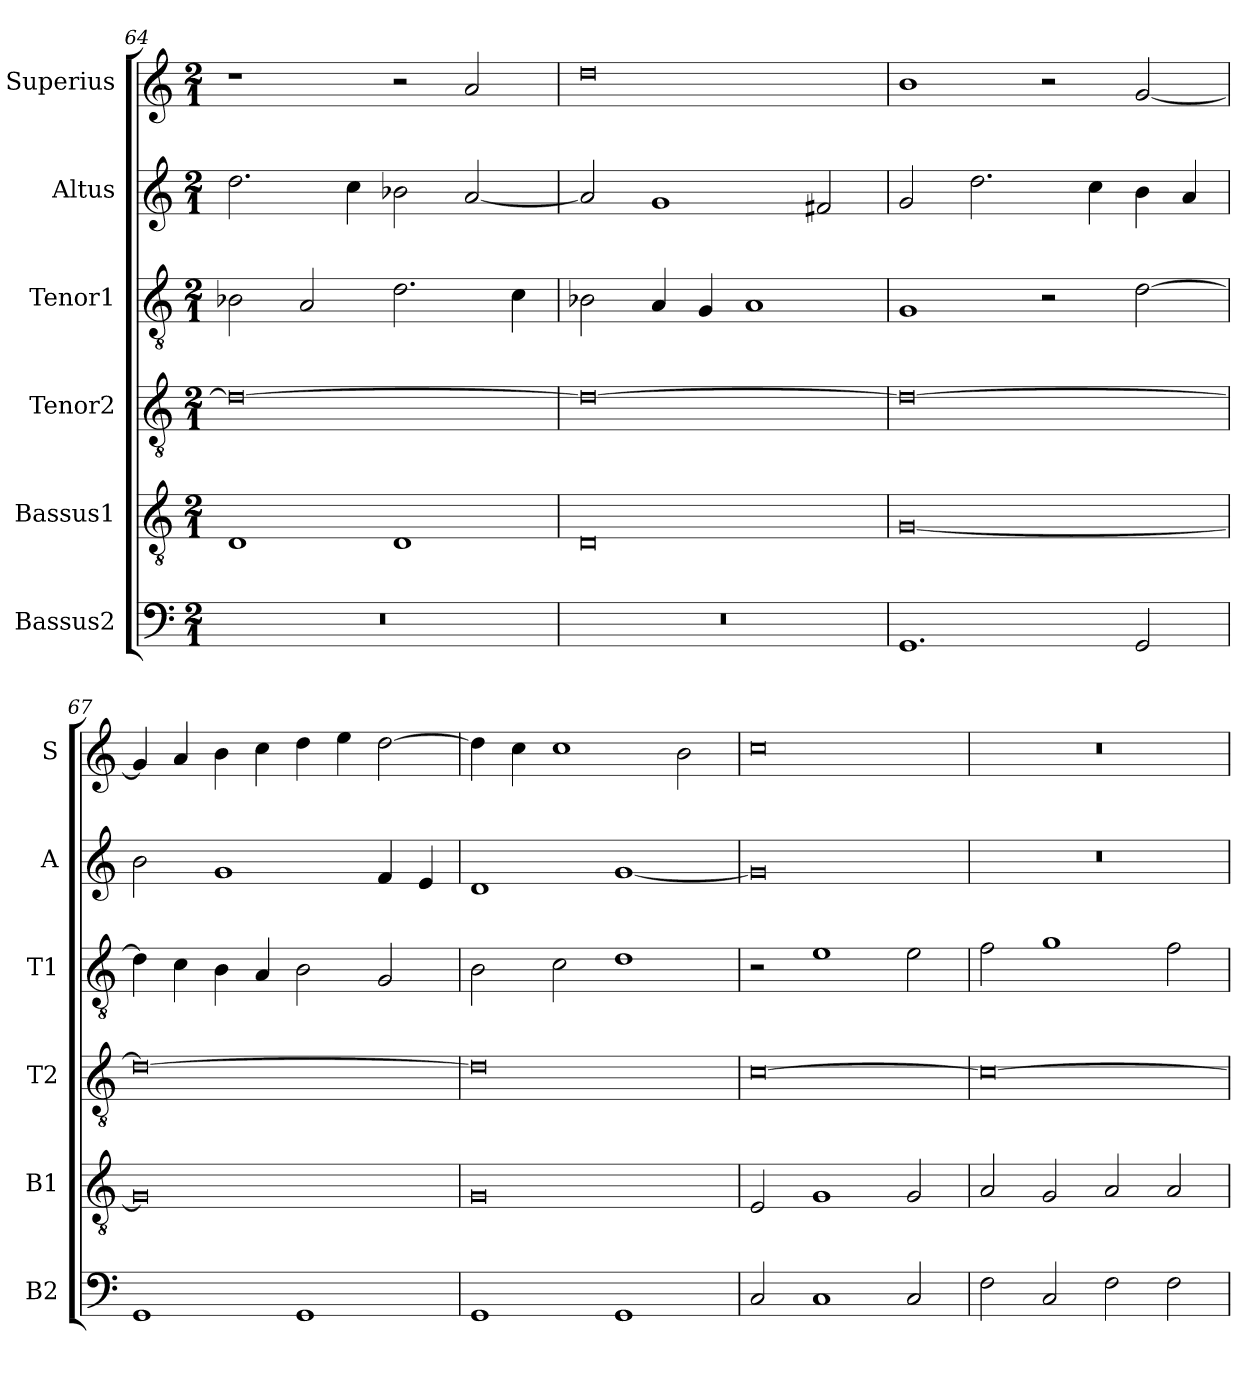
**kern	**kern	**kern	**kern	**kern	**kern
*part6	*part5	*part4	*part3	*part2	*part1
*staff6	*staff5	*staff4	*staff3	*staff2	*staff1
*I"Bassus2	*I"Bassus1	*I"Tenor2	*I"Tenor1	*I"Altus	*I"Superius
*I'B2	*I'B1	*I'T2	*I'T1	*I'A	*I'S
*clefF4	*clefGv2	*clefGv2	*clefGv2	*clefG2	*clefG2
*k[]	*k[]	*k[]	*k[]	*k[]	*k[]
*M2/1	*M2/1	*M2/1	*M2/1	*M2/1	*M2/1
=64	=64	=64	=64	=64	=64
0r	1D	0d_	2B-X\	2.dd\	1r
.	.	.	2A/	.	.
.	.	.	.	4cc\	.
.	1D	.	2.d\	2b-X\	2r
.	.	.	.	[2a/	2a/
.	.	.	4c\	.	.
=65	=65	=65	=65	=65	=65
0r	0D	0d_	2B-X\	2a/]	0dd
.	.	.	4A/	1g	.
.	.	.	4G/	.	.
.	.	.	1A	.	.
.	.	.	.	2f#X/	.
=66	=66	=66	=66	=66	=66
1.GG	[0G	0d_	1G	2g/	1b
.	.	.	.	2.dd\	.
.	.	.	2r	.	2r
.	.	.	.	4cc\	.
2GG/	.	.	[2d\	4b\	[2g/
.	.	.	.	4a/	.
=67	=67	=67	=67	=67	=67
1GG	0G]	0d_	4d\]	2b\	4g/]
.	.	.	4c\	.	4a/
.	.	.	4B\	1g	4b\
.	.	.	4A/	.	4cc\
1GG	.	.	2B\	.	4dd\
.	.	.	.	.	4ee\
.	.	.	2G/	4f/	[2dd\
.	.	.	.	4e/	.
=68	=68	=68	=68	=68	=68
1GG	0G	0d]	2B\	1d	4dd\]
.	.	.	.	.	4cc\
.	.	.	2c\	.	1cc
1GG	.	.	1d	[1g	.
.	.	.	.	.	2b\
=69	=69	=69	=69	=69	=69
2C/	2E/	[0c	2r	0g]	0cc
1C	1G	.	1e	.	.
2C/	2G/	.	2e\	.	.
=70	=70	=70	=70	=70	=70
2F\	2A/	0c_	2f\	0r	0r
2C/	2G/	.	1g	.	.
2F\	2A/	.	.	.	.
2F\	2A/	.	2f\	.	.
=	=	=	=	=	=
*-	*-	*-	*-	*-	*-
